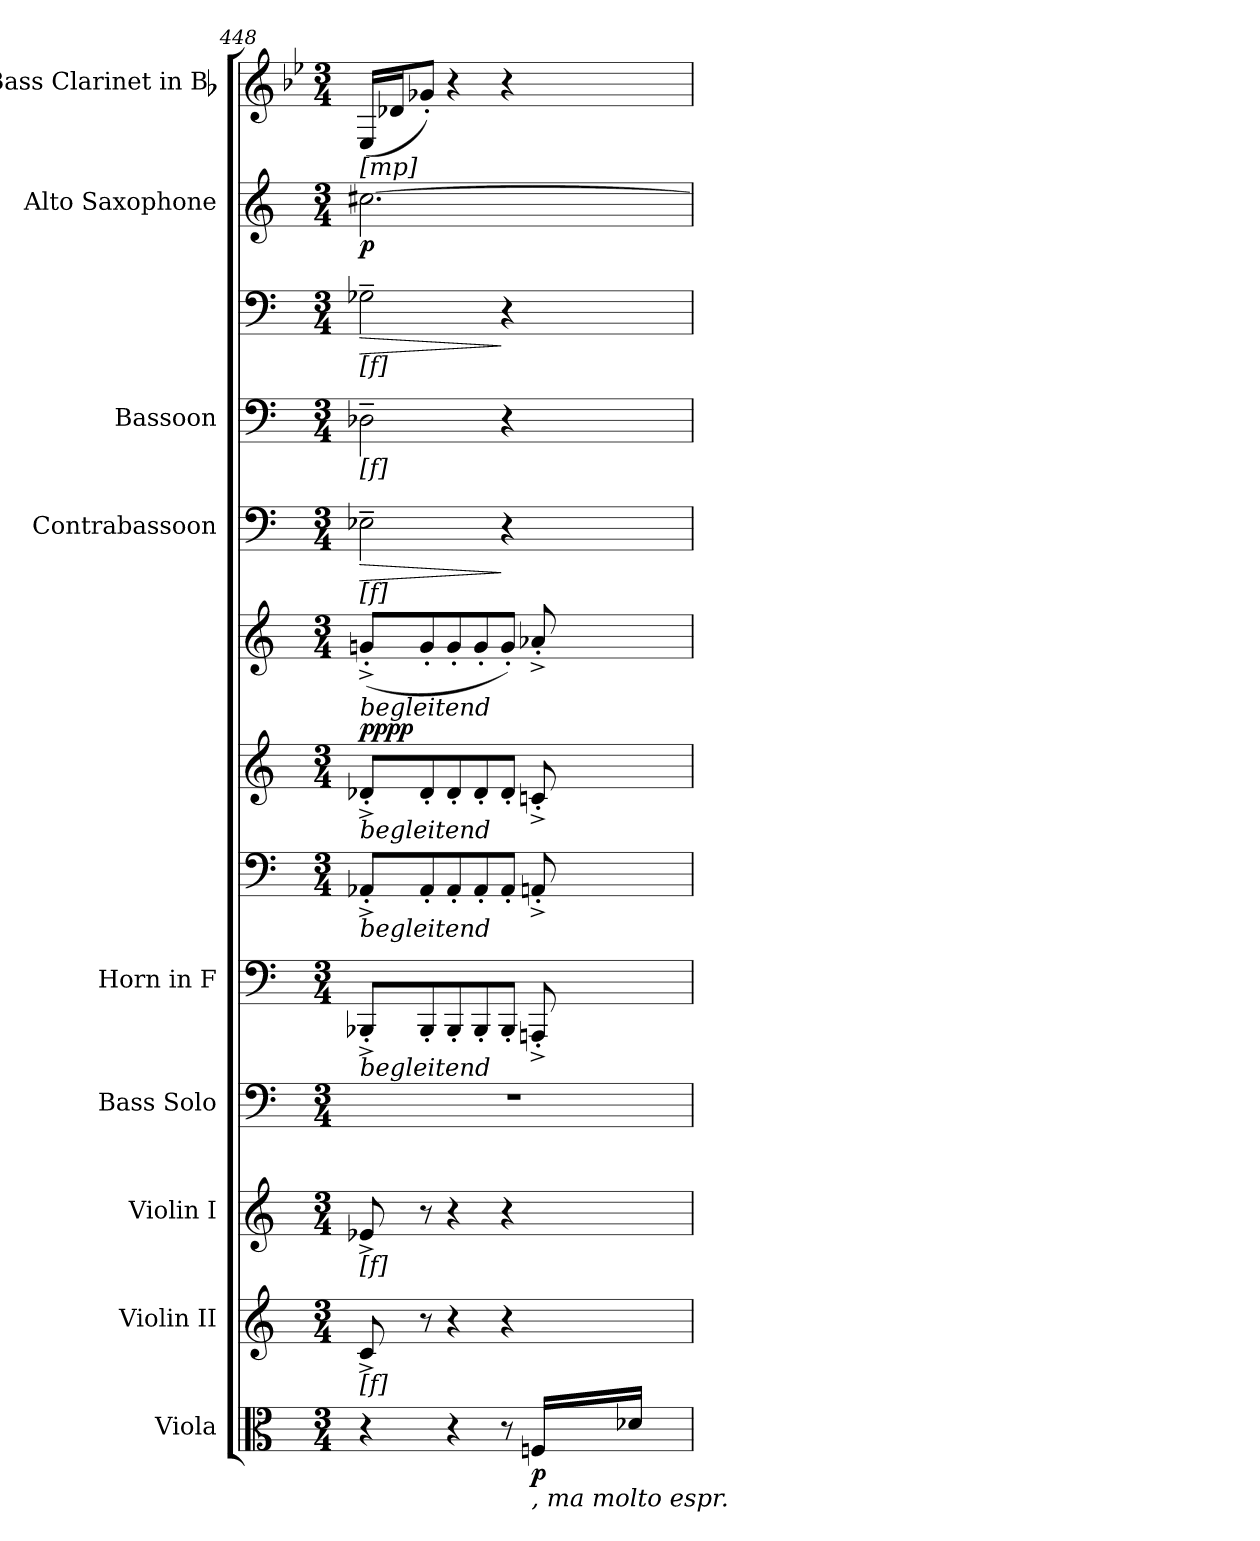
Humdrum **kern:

**kern	**dynam	**kern	**kern	**kern	**kern	**kern	**kern	**kern	**dynam	**kern	**dynam	**kern	**kern	**dynam	**kern	**dynam	**kern
*part9	*part9	*part8	*part7	*part6	*part5	*part5	*part5	*part5	*part5	*part4	*part4	*part3	*part3	*part3	*part2	*part2	*part1
*staff13	*staff13	*staff12	*staff11	*staff10	*staff9	*staff8	*staff7	*staff6	*staff6/7/8/9	*staff5	*staff5	*staff4	*staff3	*staff3/4	*staff2	*staff2	*staff1
*I"Viola	*	*I"Violin II	*I"Violin I	*I"Bass Solo	*I"Horn in F	*	*	*	*	*I"Contrabassoon	*	*I"Bassoon	*	*	*I"Alto Saxophone	*	*I"Bass Clarinet in Bb
*I'Vla.	*	*I'Vln. II	*I'Vln. I	*I'B. Solo	*I'Hn.	*	*	*	*	*I'Cbsn.	*	*I'Bsn.	*	*	*I'Alto Sax.	*	*I'B. Cl.
!!LO:PB:g=z
*clefC3	*	*clefG2	*clefG2	*clefF4	*clefF4	*clefF4	*clefG2	*clefG2	*	*clefF4	*	*clefF4	*clefF4	*	*clefG2	*	*clefG2
*	*	*	*	*	*ITrd4c7	*ITrd4c7	*ITrd4c7	*ITrd4c7	*	*ITrd7c12	*	*	*	*	*ITrd5c9	*	*ITrd8c14
*k[]	*	*k[]	*k[]	*k[]	*k[b-]	*k[b-]	*k[b-]	*k[b-]	*	*k[]	*	*k[]	*k[]	*	*k[b-e-a-]	*	*k[b-e-]
*M3/4	*	*M3/4	*M3/4	*M3/4	*M3/4	*M3/4	*M3/4	*M3/4	*	*M3/4	*	*M3/4	*M3/4	*	*M3/4	*	*M3/4
*MM132	*	*MM132	*MM132	*MM132	*MM132	*MM132	*MM132	*MM132	*	*MM132	*	*MM132	*MM132	*	*MM132	*	*MM132
=448	=448	=448	=448	=448	=448	=448	=448	=448	=448	=448	=448	=448	=448	=448	=448	=448	=448
!	!	!	!	!	!	!	!	!	!	!	!	!	!	!	!	!	!LO:TX:b:t=[mp]
!	!	!	!	!	!	!	!	!	!	!	!	!	!LO:TX:b:t=[f]	!	!	!	!
!	!	!	!	!	!	!	!	!	!	!	!	!LO:TX:b:t=[f]	!	!	!	!	!
!	!	!	!	!	!	!	!	!	!	!LO:TX:b:t=[f]	!	!	!	!	!	!	!
!	!	!	!	!	!	!	!	!LO:TX:b:i:t=begleitend	!	!	!	!	!	!	!	!	!
!	!	!	!	!	!	!	!LO:TX:b:i:t=begleitend	!	!	!	!	!	!	!	!	!	!
!	!	!	!	!	!	!LO:TX:b:i:t=begleitend	!	!	!	!	!	!	!	!	!	!	!
!	!	!	!	!	!LO:TX:b:i:t=begleitend	!	!	!	!	!	!	!	!	!	!	!	!
!	!	!	!LO:TX:b:t=[f]	!	!	!	!	!	!	!	!	!	!	!	!	!	!
!	!	!LO:TX:b:t=[f]	!	!	!	!	!	!	!	!	!	!	!	!	!	!	!
!	!	!	!	!LO:N:vis=1	!	!	!	!	!	!	!LO:HP:b	!	!	!LO:HP:b	!	!	!
4r	.	8c^i/	8e-X^i/	2.r	8EEE-X'^i/L	8DD-X'^i/L	8G-X'^i/L	(8cn'^i/L	p p p p	2EE-X~i\	>	2D-X~i\	2G-X~i\	>	[>2.eni\	p	(16EE-i/LL
.	.	.	.	.	.	.	.	.	.	.	.	.	.	.	.	.	16D-Xi/J
.	.	8r	8r	.	8EEE-'i/	8DD-'i/	8G-'i/	8c'i/	.	.	.	.	.	.	.	.	8G-X'i/J)
4r	.	4r	4r	.	8EEE-'i/	8DD-'i/	8G-'i/	8c'i/	.	.	.	.	.	.	.	.	4r
.	.	.	.	.	8EEE-'i/	8DD-'i/	8G-'i/	8c'i/	.	.	.	.	.	.	.	.	.
8r	.	4r	4r	.	8EEE-'i/J	8DD-'i/J	8G-'i/J	8c'i/J)	.	4r	]	4r	4r	] ] ]	.	.	4r
!LO:TX:b:i:t=, ma molto espr.	!	!	!	!	!	!	!	!	!	!	!	!	!	!	!	!	!
16Fni/LL	p	.	.	.	8DDDn'^i/L	8DDn'^i/L	8Fn'^i/L	8d-X'^i/L	.	.	.	.	.	.	.	.	.
16d-Xi/JJ	.	.	.	.	.	.	.	.	.	.	.	.	.	.	.	.	.
=	=	=	=	=	=	=	=	=	=	=	=	=	=	=	=	=	=
*-	*-	*-	*-	*-	*-	*-	*-	*-	*-	*-	*-	*-	*-	*-	*-	*-	*-
